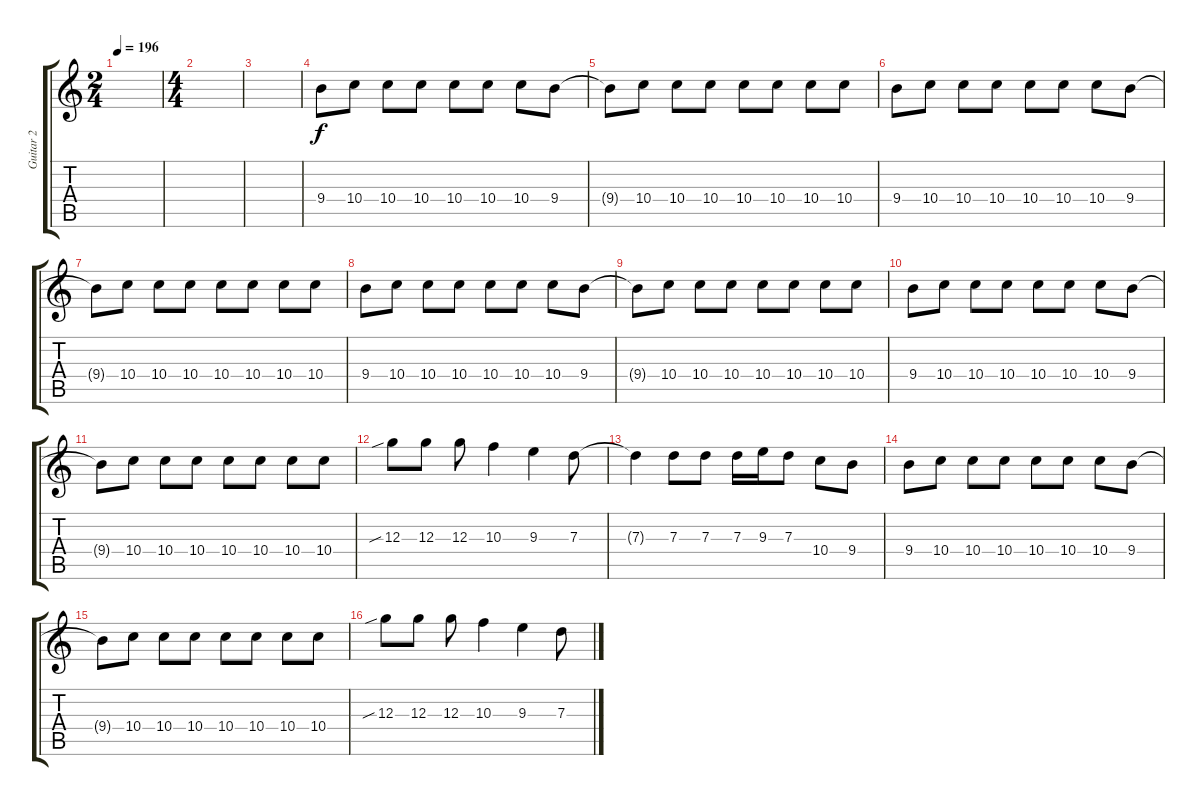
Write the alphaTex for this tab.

\track ("Guitar 2" "Guitar 2") {instrument distortionguitar}
\staff {score tabs}
\tuning (E4 B3 G3 D3 A2 D2) {hide}
\ts (2 4)
\tempo 196
\clef g2
\ks c
|
\ts (4 4)
|
|
9.4.8 10.4.8 10.4.8 10.4.8 10.4.8 10.4.8 10.4.8 9.4.8 |
9.4{t}.8 10.4.8 10.4.8 10.4.8 10.4.8 10.4.8 10.4.8 10.4.8 |
9.4.8 10.4.8 10.4.8 10.4.8 10.4.8 10.4.8 10.4.8 9.4.8 |
9.4{t}.8 10.4.8 10.4.8 10.4.8 10.4.8 10.4.8 10.4.8 10.4.8 |
9.4.8 10.4.8 10.4.8 10.4.8 10.4.8 10.4.8 10.4.8 9.4.8 |
9.4{t}.8 10.4.8 10.4.8 10.4.8 10.4.8 10.4.8 10.4.8 10.4.8 |
9.4.8 10.4.8 10.4.8 10.4.8 10.4.8 10.4.8 10.4.8 9.4.8 |
9.4{t}.8 10.4.8 10.4.8 10.4.8 10.4.8 10.4.8 10.4.8 10.4.8 |
12.3{sib}.8 12.3.8 12.3.8 10.3.4 9.3.4 7.3.8 |
7.3{t}.4 7.3.8 7.3.8 7.3.16 9.3.16 7.3.8 10.4.8 9.4.8 |
9.4.8 10.4.8 10.4.8 10.4.8 10.4.8 10.4.8 10.4.8 9.4.8 |
9.4{t}.8 10.4.8 10.4.8 10.4.8 10.4.8 10.4.8 10.4.8 10.4.8 |
12.3{sib}.8 12.3.8 12.3.8 10.3.4 9.3.4 7.3.8
